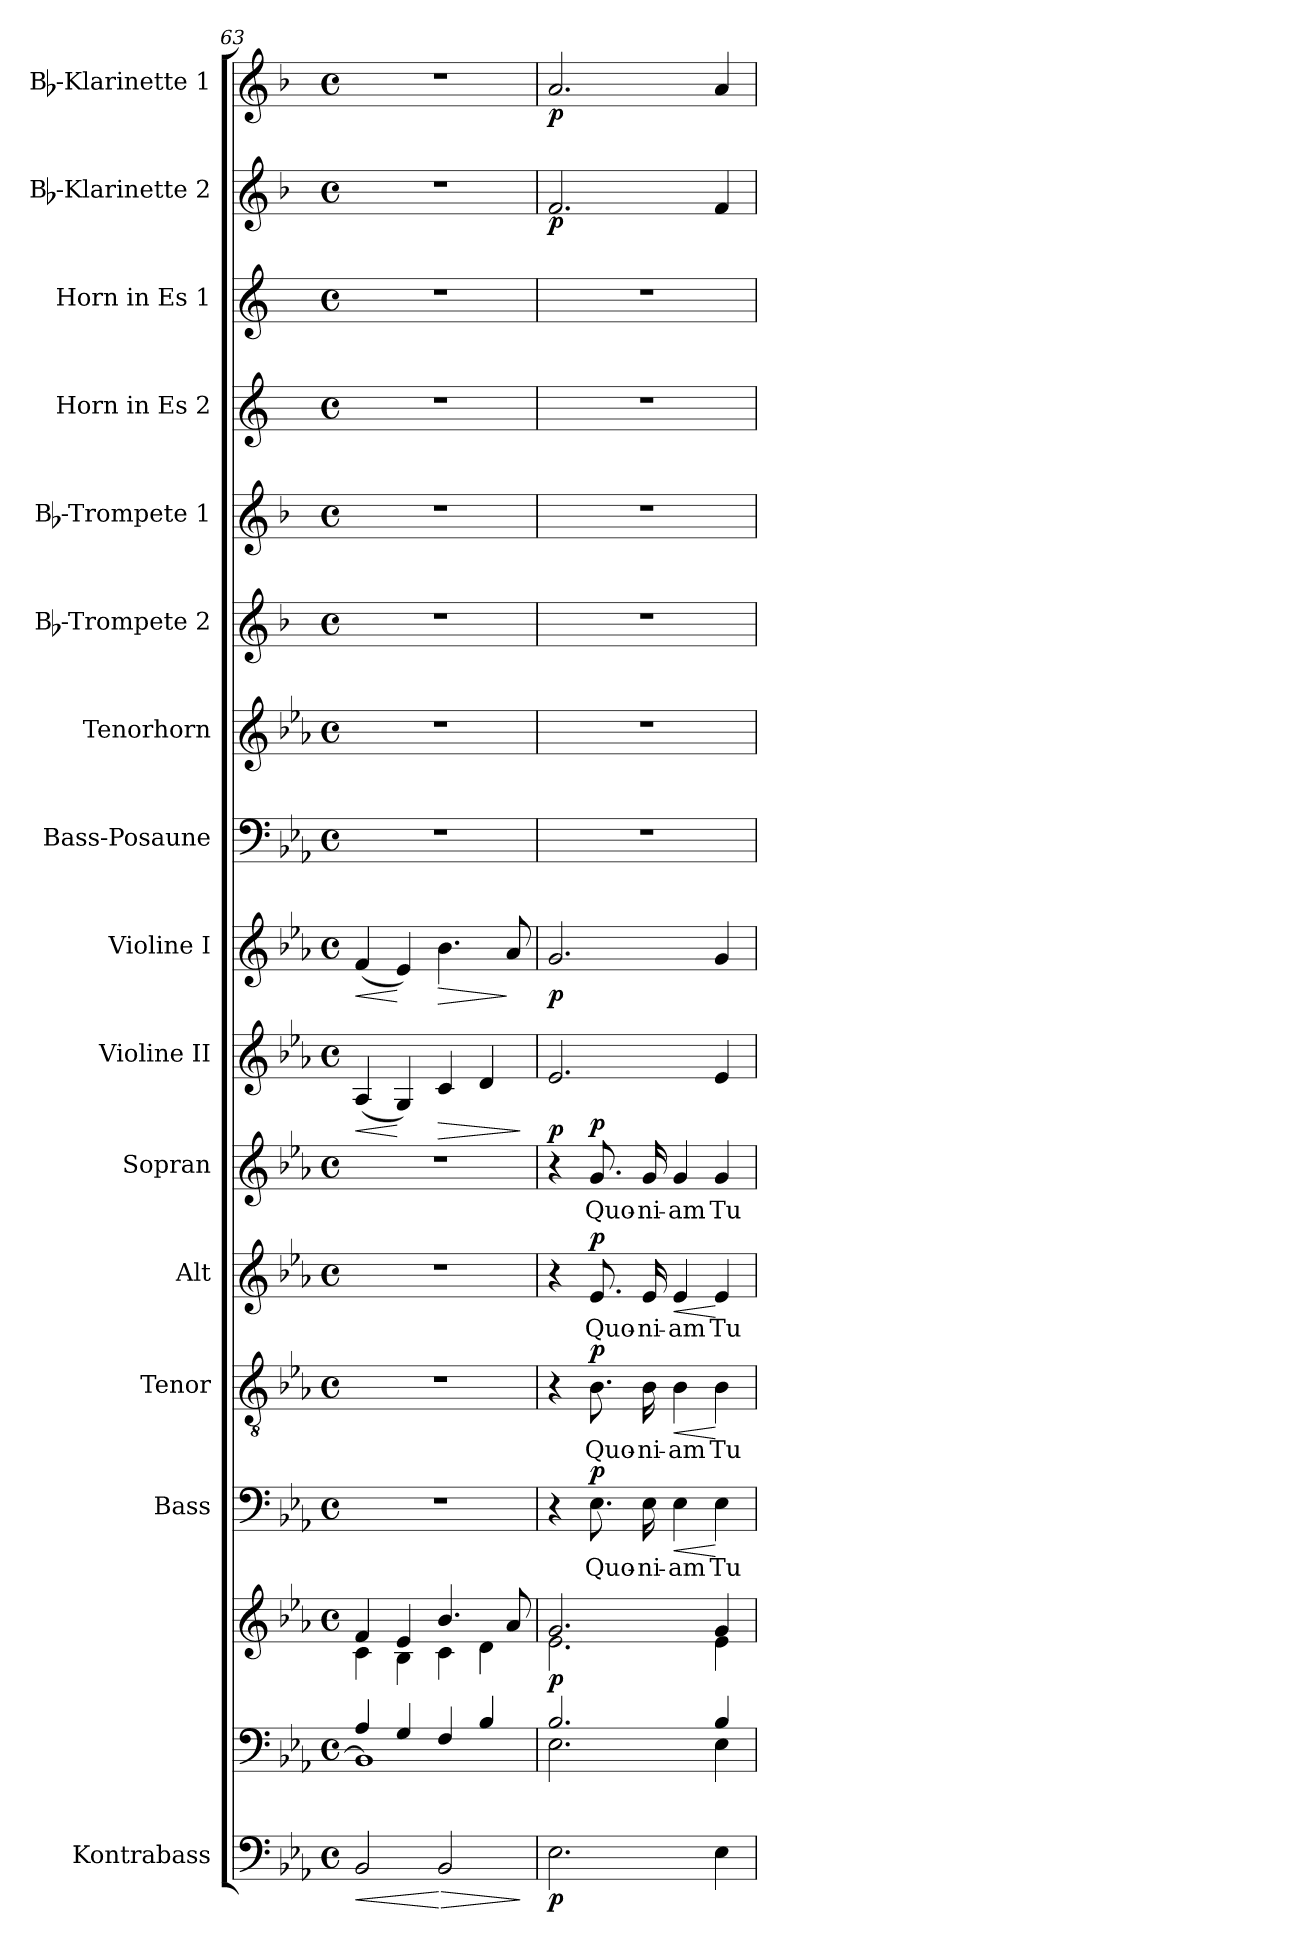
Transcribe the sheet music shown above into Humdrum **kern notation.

**kern	**dynam	**kern	**kern	**dynam	**kern	**text	**dynam	**kern	**text	**dynam	**kern	**text	**dynam	**kern	**text	**dynam	**kern	**dynam	**kern	**dynam	**kern	**kern	**kern	**kern	**kern	**kern	**kern	**dynam	**kern	**dynam
*part16	*part16	*part15	*part15	*part15	*part14	*part14	*part14	*part13	*part13	*part13	*part12	*part12	*part12	*part11	*part11	*part11	*part10	*part10	*part9	*part9	*part8	*part7	*part6	*part5	*part4	*part3	*part2	*part2	*part1	*part1
*staff17	*staff17	*staff16	*staff15	*staff15/16	*staff14	*staff14	*staff14	*staff13	*staff13	*staff13	*staff12	*staff12	*staff12	*staff11	*staff11	*staff11	*staff10	*staff10	*staff9	*staff9	*staff8	*staff7	*staff6	*staff5	*staff4	*staff3	*staff2	*staff2	*staff1	*staff1
*I"Kontrabass	*	*	*	*	*I"Bass	*	*	*I"Tenor	*	*	*I"Alt	*	*	*I"Sopran	*	*	*I"Violine II	*	*I"Violine I	*	*I"Bass-Posaune	*I"Tenorhorn	*I"Bb-Trompete 2	*I"Bb-Trompete 1	*I"Horn in Es 2	*I"Horn in Es 1	*I"Bb-Klarinette 2	*	*I"Bb-Klarinette 1	*
*I'Kb.	*	*	*	*	*I'B.	*	*	*I'T.	*	*	*I'A.	*	*	*I'S.	*	*	*I'Vl. II	*	*I'Vl. I	*	*I'B. Pos.	*I'T. Hrn.	*I'Bb Trp. 2	*I'Bb Trp. 1	*	*	*I'Bb Kl. 2	*	*I'Bb Kl. 1	*
*clefF4	*	*clefF4	*clefG2	*	*clefF4	*	*	*clefGv2	*	*	*clefG2	*	*	*clefG2	*	*	*clefG2	*	*clefG2	*	*clefF4	*clefG2	*clefG2	*clefG2	*clefG2	*clefG2	*clefG2	*	*clefG2	*
*ITrd7c12	*	*	*	*	*	*	*	*	*	*	*	*	*	*	*	*	*	*	*	*	*	*ITrd8c14	*ITrd1c2	*ITrd1c2	*ITrd5c9	*ITrd5c9	*ITrd1c2	*	*ITrd1c2	*
*k[b-e-a-]	*	*k[b-e-a-]	*k[b-e-a-]	*	*k[b-e-a-]	*	*	*k[b-e-a-]	*	*	*k[b-e-a-]	*	*	*k[b-e-a-]	*	*	*k[b-e-a-]	*	*k[b-e-a-]	*	*k[b-e-a-]	*k[b-e-a-]	*k[b-e-a-]	*k[b-e-a-]	*k[b-e-a-]	*k[b-e-a-]	*k[b-e-a-]	*	*k[b-e-a-]	*
*E-:	*	*E-:	*E-:	*	*E-:	*	*	*E-:	*	*	*E-:	*	*	*E-:	*	*	*E-:	*	*E-:	*	*E-:	*E-:	*E-:	*E-:	*E-:	*E-:	*E-:	*	*E-:	*
*M4/4	*	*M4/4	*M4/4	*	*M4/4	*	*	*M4/4	*	*	*M4/4	*	*	*M4/4	*	*	*M4/4	*	*M4/4	*	*M4/4	*M4/4	*M4/4	*M4/4	*M4/4	*M4/4	*M4/4	*	*M4/4	*
*met(c)	*	*met(c)	*met(c)	*	*met(c)	*	*	*met(c)	*	*	*met(c)	*	*	*met(c)	*	*	*met(c)	*	*met(c)	*	*met(c)	*met(c)	*met(c)	*met(c)	*met(c)	*met(c)	*met(c)	*	*met(c)	*
=63	=63	=63	=63	=63	=63	=63	=63	=63	=63	=63	=63	=63	=63	=63	=63	=63	=63	=63	=63	=63	=63	=63	=63	=63	=63	=63	=63	=63	=63	=63
!	!LO:HP:b	!	!	!	!	!	!	!	!	!	!	!	!	!	!	!	!	!LO:HP:b	!	!LO:HP:b	!	!	!	!	!	!	!	!	!	!
*	*	*^	*^	*	*	*	*	*	*	*	*	*	*	*	*	*	*	*	*	*	*	*	*	*	*	*	*	*	*	*
2BBB-/	<	4A-/	1BB-]	4f/	4c\	.	1r	.	.	1r	.	.	1r	.	.	1r	.	.	(<4A-/	<	(<4f/	<	1r	1r	1r	1r	1r	1r	1r	.	1r	.
.	.	4G/	.	4e-/	4B-\	.	.	.	.	.	.	.	.	.	.	.	.	.	4G/)	[	4e-/)	[	.	.	.	.	.	.	.	.	.	.
!	!LO:HP:n=1:b	!	!	!	!	!	!	!	!	!	!	!	!	!	!	!	!	!	!	!LO:HP:b	!	!LO:HP:b	!	!	!	!	!	!	!	!	!	!
2BBB-/	[ >	4F/	.	4.b-/	4c\	.	.	.	.	.	.	.	.	.	.	.	.	.	4c/	>	4.b-\	>	.	.	.	.	.	.	.	.	.	.
.	.	4B-/	.	.	4d\	.	.	.	.	.	.	.	.	.	.	.	.	.	4d/	.	.	.	.	.	.	.	.	.	.	.	.	.
.	.	.	.	8a-/	.	.	.	.	.	.	.	.	.	.	.	.	.	.	.	.	8a-/	]	.	.	.	.	.	.	.	.	.	.
*	*	*v	*v	*	*	*	*	*	*	*	*	*	*	*	*	*	*	*	*	*	*	*	*	*	*	*	*	*	*	*	*	*
*	*	*	*v	*v	*	*	*	*	*	*	*	*	*	*	*	*	*	*	*	*	*	*	*	*	*	*	*	*	*	*	*
.	]	.	.	.	.	.	.	.	.	.	.	.	.	.	.	.	.	]	.	.	.	.	.	.	.	.	.	.	.	.
!!LO:PB:g=z
=64	=64	=64	=64	=64	=64	=64	=64	=64	=64	=64	=64	=64	=64	=64	=64	=64	=64	=64	=64	=64	=64	=64	=64	=64	=64	=64	=64	=64	=64	=64
*	*	*^	*^	*	*	*	*	*	*	*	*	*	*	*	*	*	*	*	*	*	*	*	*	*	*	*	*	*	*	*
!	!LO:DY:b	!	!	!	!	!LO:DY:b	!	!	!	!	!	!	!	!	!	!	!	!	!	!LO:DY:b	!	!LO:DY:b	!	!	!	!	!	!	!	!LO:DY:b	!	!LO:DY:b
2.EE-\	p	2.B-/	2.E-\	2.g/	2.e-\	p	4r	.	.	4r	.	.	4r	.	.	4r	.	.	2.e-/	p	2.g/	p	1r	1r	1r	1r	1r	1r	2.e-/	p	2.g/	p
!	!	!	!	!	!	!	!	!LO:LY:b	!LO:DY:a	!	!LO:LY:b	!LO:DY:a	!	!LO:LY:b	!LO:DY:a	!	!LO:LY:b	!LO:DY:a	!	!	!	!	!	!	!	!	!	!	!	!	!	!
.	.	.	.	.	.	.	8.E-\	Quo-	p	8.B-\	Quo-	p	8.e-/	Quo-	p	8.g/	Quo-	p	.	.	.	.	.	.	.	.	.	.	.	.	.	.
!	!	!	!	!	!	!	!	!LO:LY:b	!	!	!LO:LY:b	!	!	!LO:LY:b	!	!	!LO:LY:b	!	!	!	!	!	!	!	!	!	!	!	!	!	!	!
.	.	.	.	.	.	.	16E-\	-ni-	.	16B-\	-ni-	.	16e-/	-ni-	.	16g/	-ni-	.	.	.	.	.	.	.	.	.	.	.	.	.	.	.
!	!	!	!	!	!	!	!	!LO:LY:b	!LO:HP:b	!	!LO:LY:b	!LO:HP:b	!	!LO:LY:b	!LO:HP:b	!	!LO:LY:b	!	!	!	!	!	!	!	!	!	!	!	!	!	!	!
.	.	.	.	.	.	.	4E-\	-am	<	4B-\	-am	<	4e-/	-am	<	4g/	-am	.	.	.	.	.	.	.	.	.	.	.	.	.	.	.
!	!	!	!	!	!	!	!	!LO:LY:b	!	!	!LO:LY:b	!	!	!LO:LY:b	!	!	!LO:LY:b	!	!	!	!	!	!	!	!	!	!	!	!	!	!	!
4EE-\	.	4B-/	4E-\	4g/	4e-\	.	4E-\	Tu	[	4B-\	Tu	[	4e-/	Tu	[	4g/	Tu	.	4e-/	.	4g/	.	.	.	.	.	.	.	4e-/	.	4g/	.
*	*	*v	*v	*	*	*	*	*	*	*	*	*	*	*	*	*	*	*	*	*	*	*	*	*	*	*	*	*	*	*	*	*
*	*	*	*v	*v	*	*	*	*	*	*	*	*	*	*	*	*	*	*	*	*	*	*	*	*	*	*	*	*	*	*	*
=	=	=	=	=	=	=	=	=	=	=	=	=	=	=	=	=	=	=	=	=	=	=	=	=	=	=	=	=	=	=
*-	*-	*-	*-	*-	*-	*-	*-	*-	*-	*-	*-	*-	*-	*-	*-	*-	*-	*-	*-	*-	*-	*-	*-	*-	*-	*-	*-	*-	*-	*-
